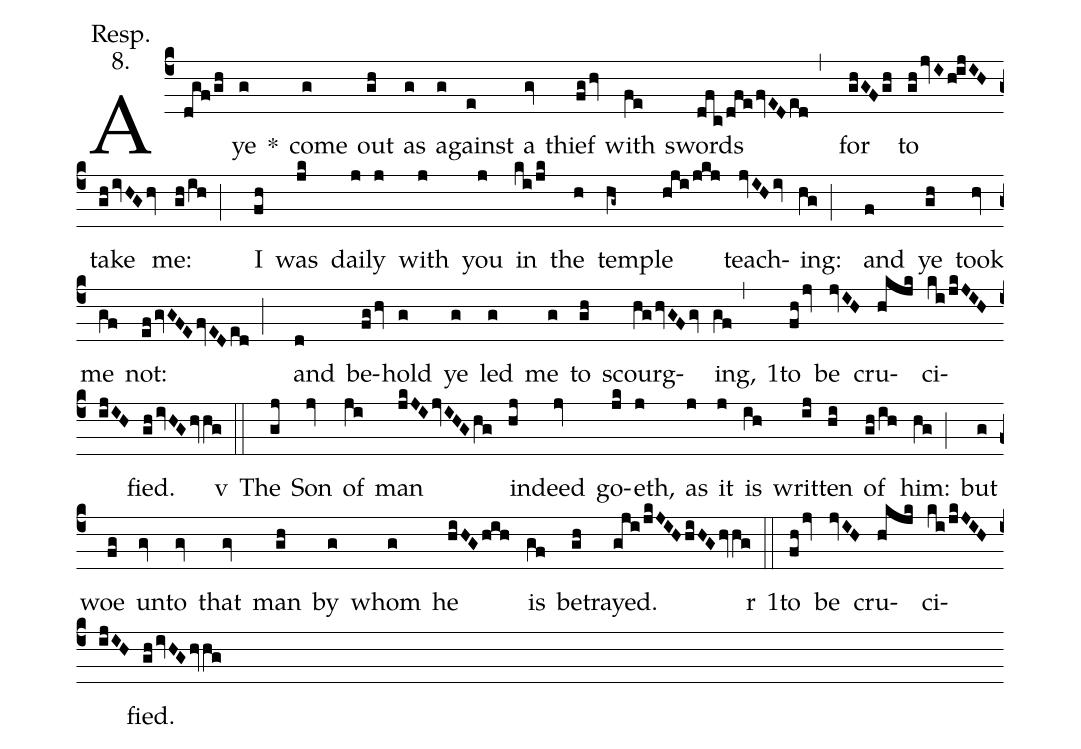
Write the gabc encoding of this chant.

annotation: Resp.;
annotation: 8.;
%%
(c4) A(dgf/gh) ye(g) <sp>*</sp>() come(g) out(gh) as(g) a(g)gainst(e) a(gv) thief(fghv) with(fe) swords(dfc/dfefvEDed,) for(ghGFgh) to(ghjvIhijIH) take(ghivHGhv) me:(gh/ih;) I(fh) was(jk) dai(j)ly(j) with(j) you(j) in(ki/jk) the(h) tem(hg~)ple(hji/jkj) teach(jvIHiv)ing:(hg;) and(f) ye(gh) took(hv) me(gf) not:(efgvGFEfvEDed;) and(d) be(fghv)hold(g) ye(g) led(g) me(g) to(gh) scourg(hghvGFgv)ing,(gf,) <sp>1</sp>to(fhjv) be(jvIH) cru(hkjk)ci(ki/jkJIHijIH)fied.(ghivHGhvhg)

<sp>v</sp>(::) The(gj) Son(jv) of(ji) man(jkJIjvIHGhg) in(hj)deed(jv) go(jk)eth,(j) as(j) it(j) is(ih) writ(ij)ten(hi) of(gh/ih) him:(hg;) but(g) woe(fg) un(gv)to(gv) that(gv) man(gh) by(g) whom(g) he(hiHGhih) is(gf) be(gh)trayed.(gji/jkJIHhiHGhvhg)

<sp>r</sp>(::) <sp>1</sp>to(fhjv) be(jvIH) cru(hkjk)ci(ki/jkJIHijIH)fied.(ghivHGhvhg)
